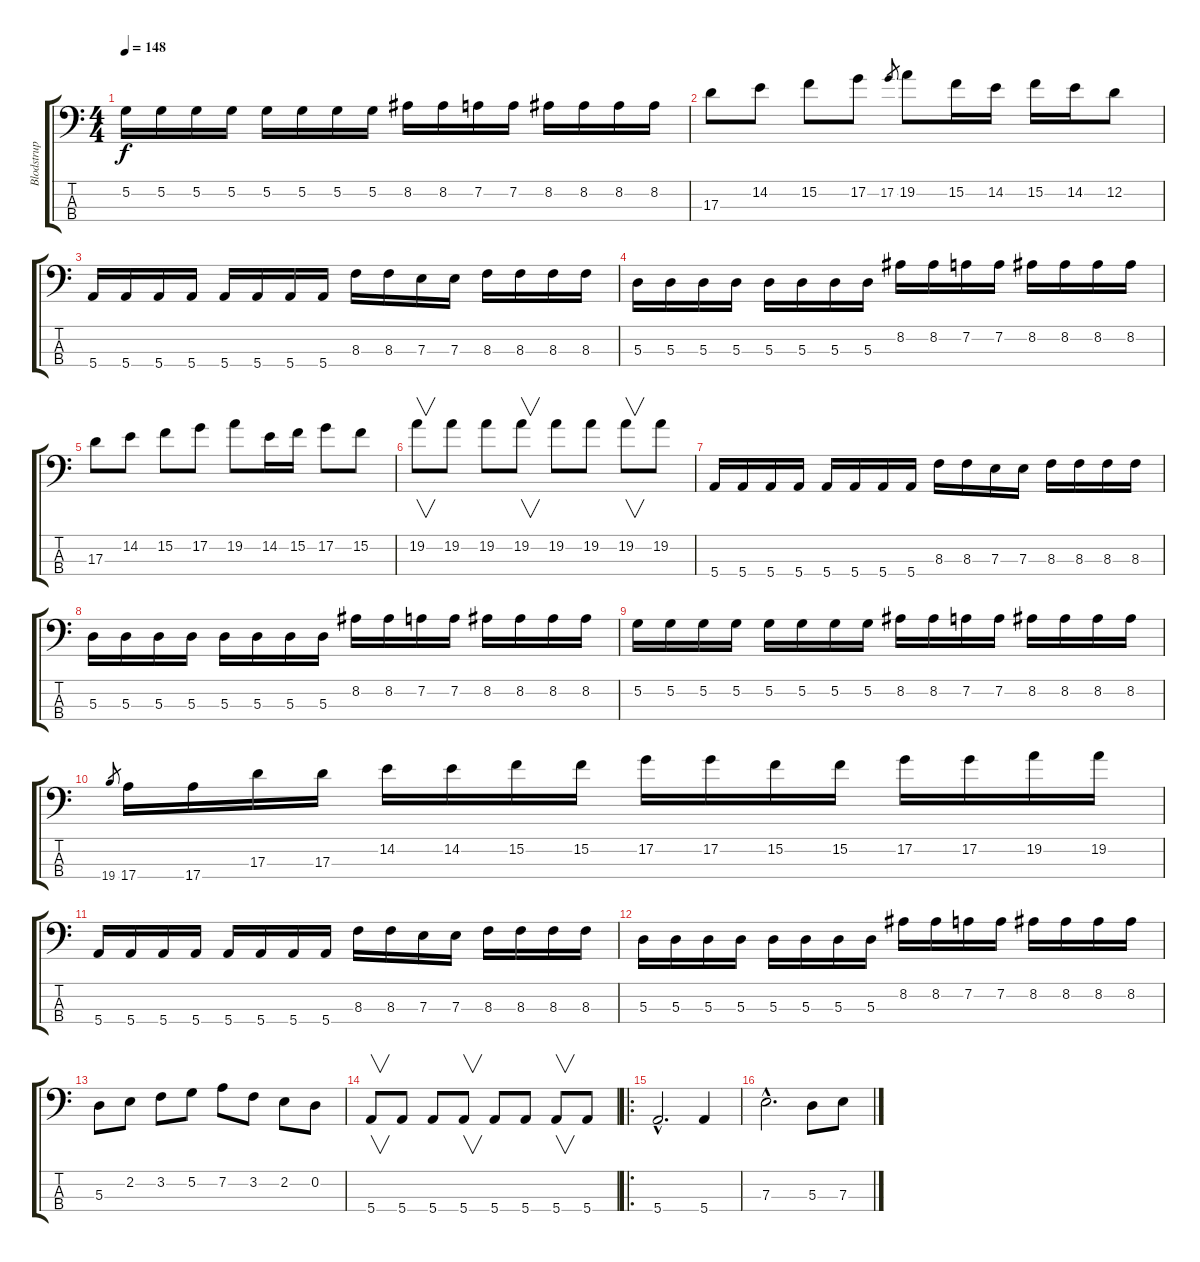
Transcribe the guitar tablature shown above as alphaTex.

\track ("Blodstrup ( Bass )" "Blodstrup ") {instrument electricbassfinger}
\staff {score tabs}
\tuning (G2 D2 A1 E1) {hide}
\ts (4 4)
\tempo 148
\clef f4
\ks c
5.2.16{dy f} 5.2.16 5.2.16 5.2.16 5.2.16 5.2.16 5.2.16 5.2.16 8.2.16 8.2.16 7.2.16 7.2.16 8.2.16 8.2.16 8.2.16 8.2.16 |
17.3.8 14.2.8 15.2.8 17.2.8 17.2.8{gr} 19.2.8 15.2.16 14.2.16 15.2.16 14.2.16 12.2.8 |
5.4.16 5.4.16 5.4.16 5.4.16 5.4.16 5.4.16 5.4.16 5.4.16 8.3.16 8.3.16 7.3.16 7.3.16 8.3.16 8.3.16 8.3.16 8.3.16 |
5.3.16 5.3.16 5.3.16 5.3.16 5.3.16 5.3.16 5.3.16 5.3.16 8.2.16 8.2.16 7.2.16 7.2.16 8.2.16 8.2.16 8.2.16 8.2.16 |
17.3.8 14.2.8 15.2.8 17.2.8 19.2.8 14.2.16 15.2.16 17.2.8 15.2.8 |
19.2.8{v} 19.2.8 19.2.8 19.2.8{v} 19.2.8 19.2.8 19.2.8{v} 19.2.8 |
5.4.16 5.4.16 5.4.16 5.4.16 5.4.16 5.4.16 5.4.16 5.4.16 8.3.16 8.3.16 7.3.16 7.3.16 8.3.16 8.3.16 8.3.16 8.3.16 |
5.3.16 5.3.16 5.3.16 5.3.16 5.3.16 5.3.16 5.3.16 5.3.16 8.2.16 8.2.16 7.2.16 7.2.16 8.2.16 8.2.16 8.2.16 8.2.16 |
5.2.16 5.2.16 5.2.16 5.2.16 5.2.16 5.2.16 5.2.16 5.2.16 8.2.16 8.2.16 7.2.16 7.2.16 8.2.16 8.2.16 8.2.16 8.2.16 |
19.4.8{gr} 17.4.16 17.4.16 17.3.16 17.3.16 14.2.16 14.2.16 15.2.16 15.2.16 17.2.16 17.2.16 15.2.16 15.2.16 17.2.16 17.2.16 19.2.16 19.2.16 |
5.4.16 5.4.16 5.4.16 5.4.16 5.4.16 5.4.16 5.4.16 5.4.16 8.3.16 8.3.16 7.3.16 7.3.16 8.3.16 8.3.16 8.3.16 8.3.16 |
5.3.16 5.3.16 5.3.16 5.3.16 5.3.16 5.3.16 5.3.16 5.3.16 8.2.16 8.2.16 7.2.16 7.2.16 8.2.16 8.2.16 8.2.16 8.2.16 |
5.3.8 2.2.8 3.2.8 5.2.8 7.2.8 3.2.8 2.2.8 0.2.8 |
5.4.8{v} 5.4.8 5.4.8 5.4.8{v} 5.4.8 5.4.8 5.4.8{v} 5.4.8 |
\ro
5.4{hac}.2{d} 5.4.4 |
7.3{hac}.2{d} 5.3.8 7.3.8
